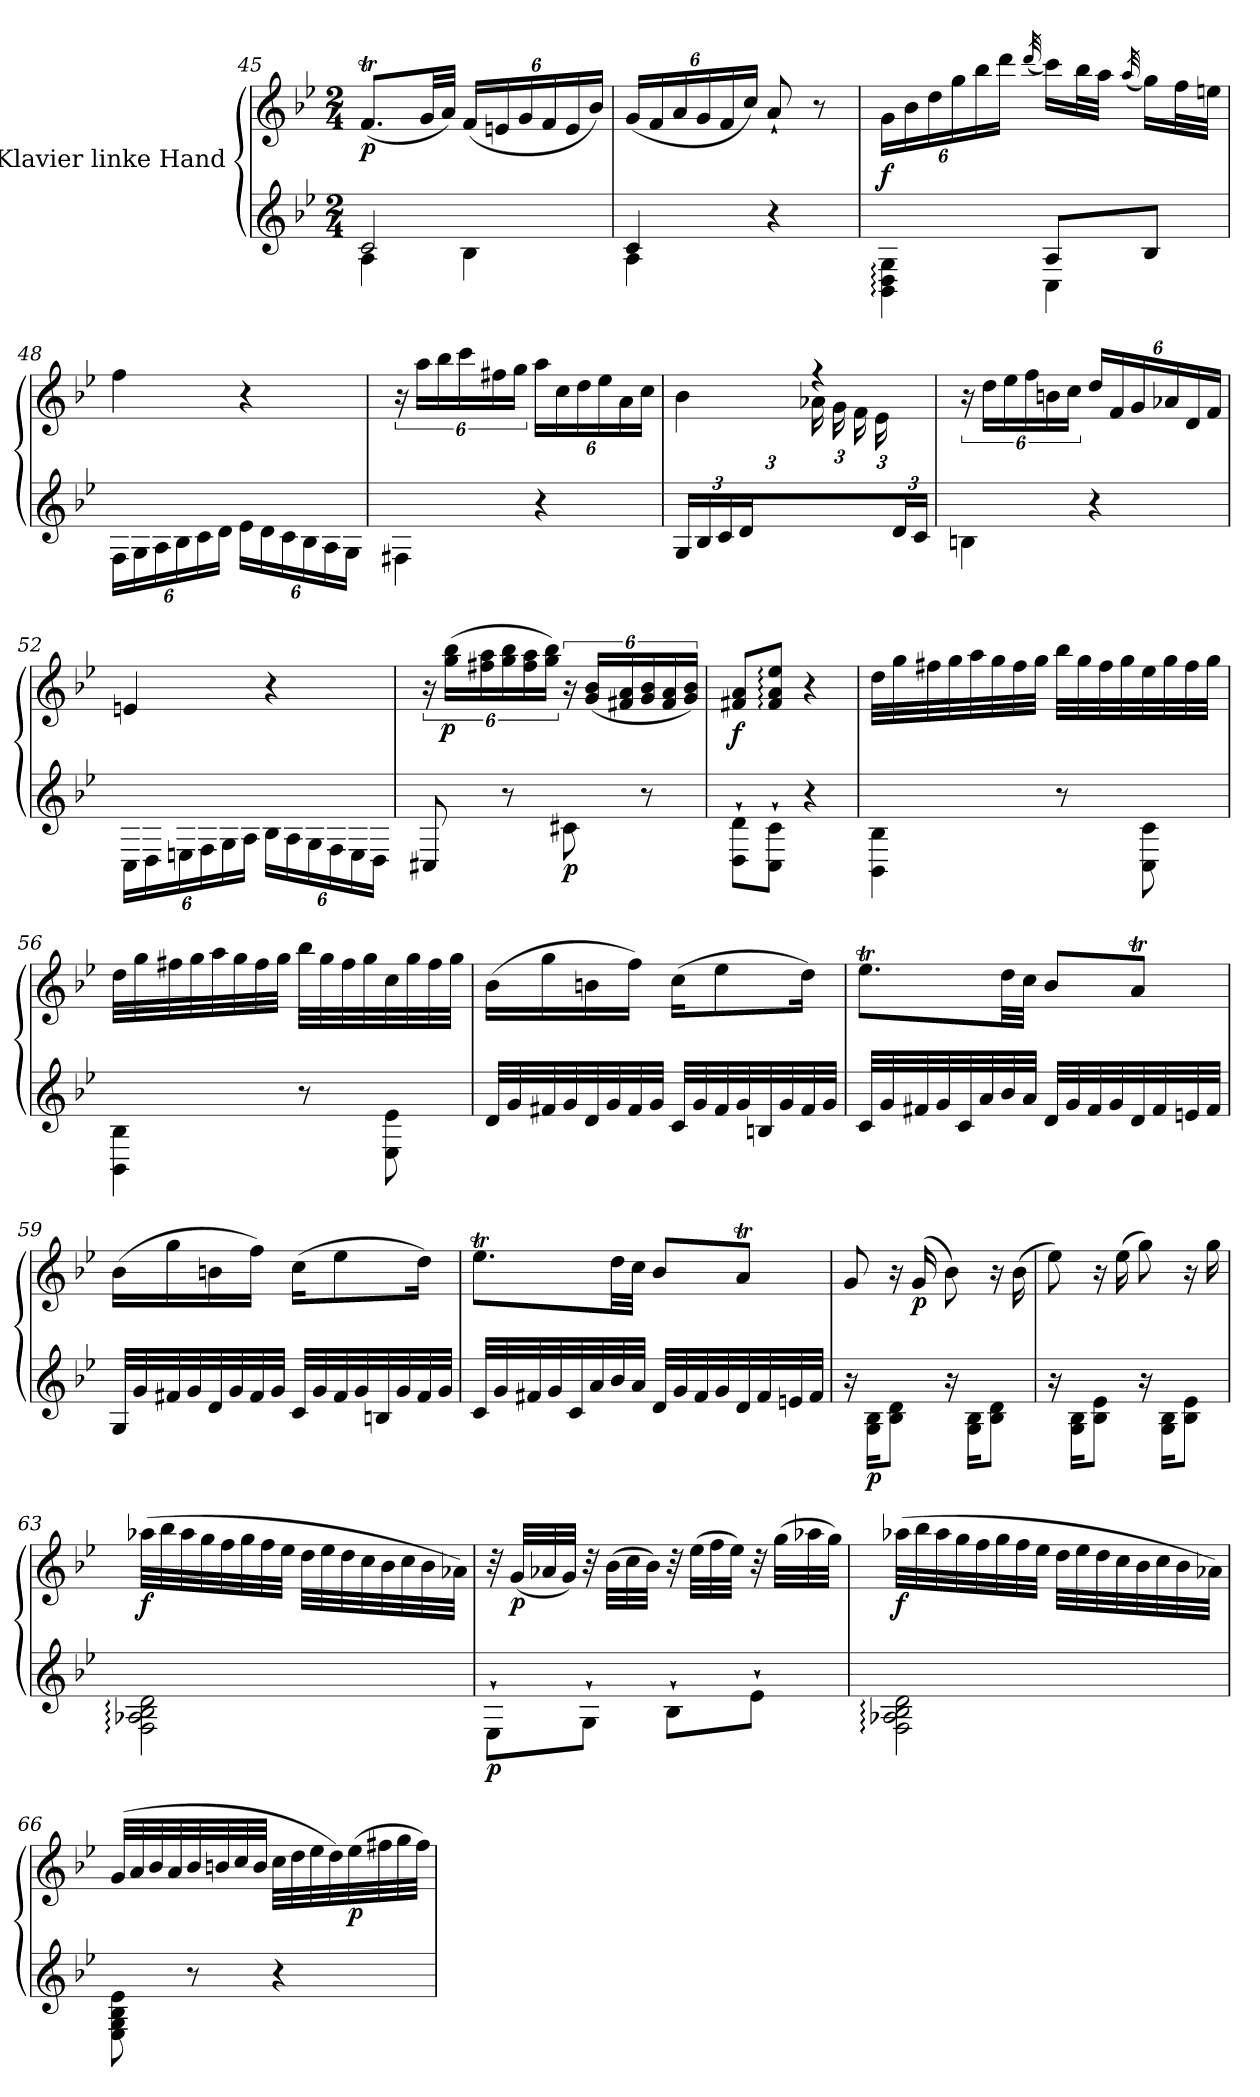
**kern	**kern	**dynam
*part1	*part1	*part1
*staff2	*staff1	*staff1/2
*I"Klavier linke Hand	*	*
*clefG2	*clefG2	*
*k[b-e-]	*k[b-e-]	*
*M2/4	*M2/4	*
=45	=45	=45
*^	*	*
!	!	!	!LO:DY:b
2c/	4A\	(<8.fT/L	p
.	.	32g/LL	.
.	.	32a/JJJ)	.
*	*	*Xbrackettup	*
.	4B-\	(<24f/LL	.
.	.	24en/	.
.	.	24g/	.
.	.	24f/	.
.	.	24e/	.
.	.	24b-/JJ)	.
=46	=46	=46	=46
4c/	4A\	(<24g/LL	.
.	.	24f/	.
.	.	24a/	.
.	.	24g/	.
.	.	24f/	.
.	.	24cc/JJ)	.
4r	4ryy	8a`/	.
.	.	8r	.
=47	=47	=47	=47
!	!	!	!LO:DY:a=2
4BB-\: 4D\: 4G\:	4ryy	24g\LL	f
.	.	24b-\	.
.	.	24dd\	.
.	.	24gg\	.
.	.	24bb-\	.
.	.	24ddd\JJ	.
.	.	(<32qddd/	.
8A/L	4C\	16ccc\LL)	.
.	.	32bb-\L	.
.	.	32aa\JJJ	.
.	.	(<32qaa/	.
8B-/J	.	16gg\LL)	.
.	.	32ff\L	.
.	.	32een\JJJ	.
*v	*v	*	*
=48	=48	=48
*Xbrackettup	*	*
24F\LL	4ff\	.
24G\	.	.
24A\	.	.
24B-\	.	.
24c\	.	.
24d\JJ	.	.
24e-\LL	4r	.
24d\	.	.
24c\	.	.
24B-\	.	.
24A\	.	.
24G\JJ	.	.
=49	=49	=49
*	*brackettup	*
4F#X\	24r	.
.	24aa\LL	.
.	24bb-\	.
*	*Xbrackettup	*
.	24ccc\	.
.	24ff#X\	.
.	24gg\JJ	.
4r	24aa\LL	.
.	24cc\	.
.	24dd\	.
.	24ee-\	.
.	24a\	.
.	24cc\JJ	.
=50	=50	=50
*	*^	*
24G/LL	4b-\	6ryy	.
24B-/	.	.	.
24c/	.	.	.
24d/	.	.	.
4ryy	.	24f\	.
.	.	24g\JJ	.
.	4r	24a-X\LL	.
.	.	24g\	.
.	.	24f\	.
.	.	24e-\	.
24d/	.	12ryy	.
24c/JJ	.	.	.
*	*v	*v	*
=51	=51	=51
*	*brackettup	*
4Bn\	24r	.
.	24dd\LL	.
.	24ee-\	.
*	*Xbrackettup	*
.	24ff\	.
.	24bn\	.
.	24cc\JJ	.
4r	24dd/LL	.
.	24f/	.
.	24g/	.
.	24a-X/	.
.	24d/	.
.	24f/JJ	.
=52	=52	=52
24C\LL	4en/	.
24D\	.	.
24En\	.	.
24F\	.	.
24G\	.	.
24A\JJ	.	.
24B-\LL	4r	.
24A\	.	.
24G\	.	.
24F\	.	.
24E\	.	.
24D\JJ	.	.
=53	=53	=53
*	*brackettup	*
8C#X/	24r	.
!	!	!LO:DY:b
.	(>24gg\ 24bb-\LL	p
.	24ff#X\ 24aa\	.
*	*Xbrackettup	*
8r	24gg\ 24bb-\	.
.	24ff#\ 24aa\	.
.	24gg\ 24bb-\JJ)	.
*	*brackettup	*
!	!	!LO:DY:b=2
8c#X\	24r	p
.	(<24g/ 24b-/LL	.
.	24f#X/ 24a/	.
*	*Xbrackettup	*
8r	24g/ 24b-/	.
.	24f#/ 24a/	.
.	24g/ 24b-/JJ)	.
=54	=54	=54
!	!	!LO:DY:b
8D\` 8d\`L	8f#X/ 8a/L	f
8C\` 8c\`J	8f#/: 8a/: 8ee-/:J	.
4r	4r	.
=55	=55	=55
4BB-\ 4B-\	32dd\LLL	.
.	32gg\	.
.	32ff#X\	.
.	32gg\	.
.	32aa\	.
.	32gg\	.
.	32ff#\	.
.	32gg\JJJ	.
8r	32bb-\LLL	.
.	32gg\	.
.	32ff#\	.
.	32gg\	.
8C\ 8c\	32ee-\	.
.	32gg\	.
.	32ff#\	.
.	32gg\JJJ	.
=56	=56	=56
4BB-\ 4B-\	32dd\LLL	.
.	32gg\	.
.	32ff#X\	.
.	32gg\	.
.	32aa\	.
.	32gg\	.
.	32ff#\	.
.	32gg\JJJ	.
8r	32bb-\LLL	.
.	32gg\	.
.	32ff#\	.
.	32gg\	.
8E-\ 8e-\	32cc\	.
.	32gg\	.
.	32ff#\	.
.	32gg\JJJ	.
=57	=57	=57
32d/LLL	(>16b-\LL	.
32g/	.	.
32f#X/	16gg\	.
32g/	.	.
32d/	16bn\	.
32g/	.	.
32f#/	16ff\JJ)	.
32g/JJJ	.	.
32c/LLL	(>16cc\KL	.
32g/	.	.
32f#/	8ee-\	.
32g/	.	.
32Bn/	.	.
32g/	.	.
32f#/	16dd\Jk)	.
32g/JJJ	.	.
=58	=58	=58
32c/LLL	8.ee-T\L	.
32g/	.	.
32f#X/	.	.
32g/	.	.
32c/	.	.
32a/	.	.
32b-/	32dd\LL	.
32a/JJJ	32cc\JJJ	.
32d/LLL	8b-/L	.
32g/	.	.
32f#/	.	.
32g/	.	.
32d/	8at/J	.
32f#/	.	.
32en/	.	.
32f#/JJJ	.	.
=59	=59	=59
32G/LLL	(>16b-\LL	.
32g/	.	.
32f#X/	16gg\	.
32g/	.	.
32d/	16bn\	.
32g/	.	.
32f#/	16ff\JJ)	.
32g/JJJ	.	.
32c/LLL	(>16cc\KL	.
32g/	.	.
32f#/	8ee-\	.
32g/	.	.
32Bn/	.	.
32g/	.	.
32f#/	16dd\Jk)	.
32g/JJJ	.	.
=60	=60	=60
32c/LLL	8.ee-T\L	.
32g/	.	.
32f#X/	.	.
32g/	.	.
32c/	.	.
32a/	.	.
32b-/	32dd\LL	.
32a/JJJ	32cc\JJJ	.
32d/LLL	8b-/L	.
32g/	.	.
32f#/	.	.
32g/	.	.
32d/	8at/J	.
32f#/	.	.
32en/	.	.
32f#/JJJ	.	.
=61	=61	=61
16r	8g/	.
!	!	!LO:DY:b=2
16G\ 16B-\KL	.	p
8B-\ 8d\J	16r	.
!	!	!LO:DY:b
.	(<16g/	p
16r	8b-\)	.
16G\ 16B-\KL	.	.
8B-\ 8d\J	16r	.
.	(>16b-\	.
=62	=62	=62
16r	8ee-\)	.
16G\ 16B-\KL	.	.
8B-\ 8e-\J	16r	.
.	(>16ee-\	.
16r	8gg\)	.
16G\ 16B-\KL	.	.
8B-\ 8e-\J	16r	.
.	16gg\	.
=63	=63	=63
!	!	!LO:DY:b
2F\: 2A-X\: 2B-\: 2d\:	(>32aa-X\LLL	f
.	32bb-\	.
.	32aa-\	.
.	32gg\	.
.	32ff\	.
.	32gg\	.
.	32ff\	.
.	32ee-\JJJ	.
.	32dd\LLL	.
.	32ee-\	.
.	32dd\	.
.	32cc\	.
.	32b-\	.
.	32cc\	.
.	32b-\	.
.	32a-X\JJJ)	.
=64	=64	=64
!	!	!LO:DY:b=2
8E-`\L	32r	p
!	!	!LO:DY:b
.	(<32g/LLL	p
.	32a-X/	.
.	32g/JJJ)	.
8G`\J	32r	.
.	(>32b-\LLL	.
.	32cc\	.
.	32b-\JJJ)	.
8B-`\L	32r	.
.	(>32ee-\LLL	.
.	32ff\	.
.	32ee-\JJJ)	.
8e-`\J	32r	.
.	(>32gg\LLL	.
.	32aa-X\	.
.	32gg\JJJ)	.
=65	=65	=65
!	!	!LO:DY:b
2F\: 2A-X\: 2B-\: 2d\:	(>32aa-X\LLL	f
.	32bb-\	.
.	32aa-\	.
.	32gg\	.
.	32ff\	.
.	32gg\	.
.	32ff\	.
.	32ee-\JJJ	.
.	32dd\LLL	.
.	32ee-\	.
.	32dd\	.
.	32cc\	.
.	32b-\	.
.	32cc\	.
.	32b-\	.
.	32a-X\JJJ)	.
=66	=66	=66
8E-\ 8G\ 8B-\ 8e-\	(>32g/LLL	.
.	32a/	.
.	32b-/	.
.	32a/	.
8r	32b-/	.
.	32bn/	.
.	32cc/	.
.	32b/JJJ	.
4r	32cc\LLL	.
.	32dd\	.
.	32ee-\	.
.	32dd\)	.
!	!	!LO:DY:b
.	(>32ee-\	p
.	32ff#X\	.
.	32gg\	.
.	32ff#\JJJ)	.
=	=	=
*-	*-	*-
